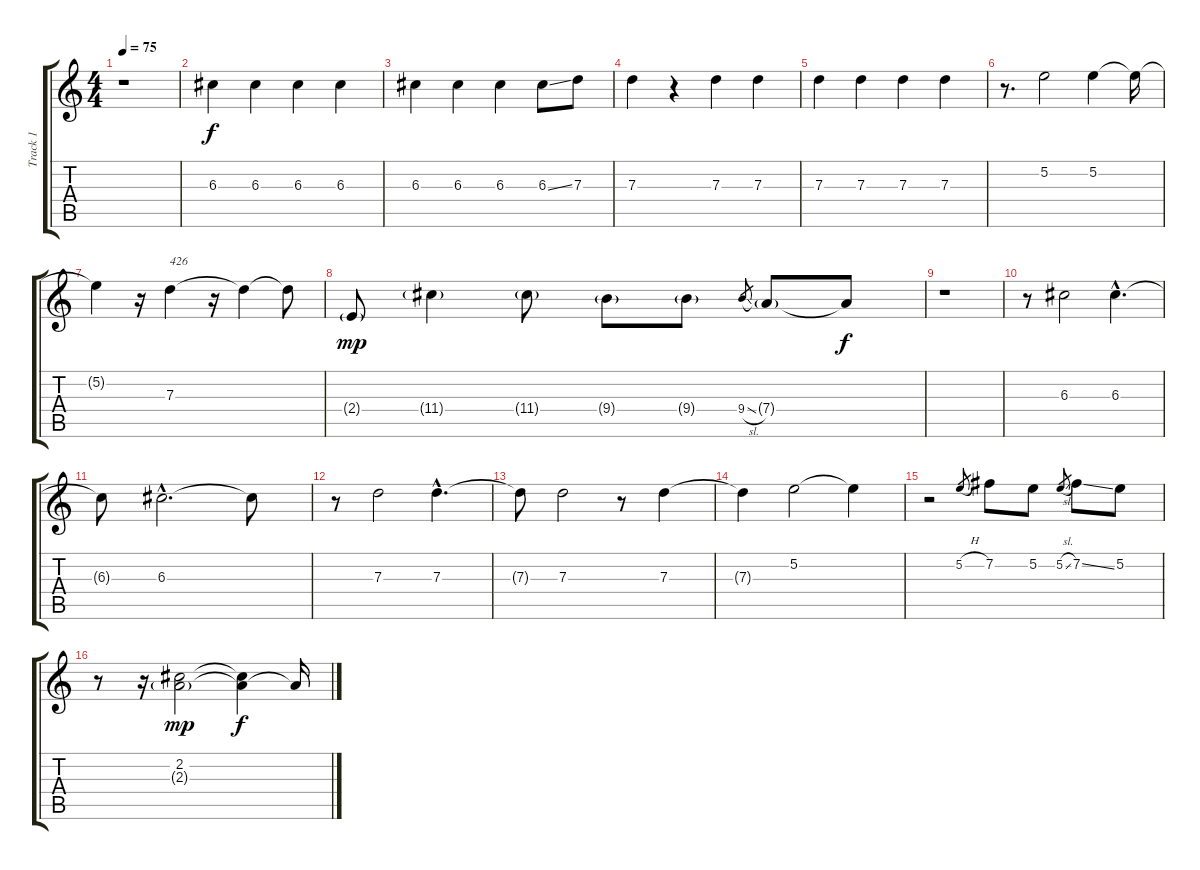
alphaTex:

\track ("Track 1" "Track 1") {instrument acousticguitarsteel}
\staff {score tabs}
\tuning (E4 B3 G3 D3 A2 E2) {hide}
\ts (4 4)
\tempo 75
\clef g2
\ks c
r.1{dy f} |
6.3.4 6.3.4 6.3.4 6.3.4 |
6.3.4 6.3.4 6.3.4 6.3{ss}.8 7.3.8 |
7.3.4 r.4 7.3.4 7.3.4 |
7.3.4 7.3.4 7.3.4 7.3.4 |
r.8{d} 5.2.2 5.2.4 5.2{t}.16 |
5.2{t}.4 r.16 7.3.4{txt "426"} r.16 7.3{t}.4 7.3{t}.8 |
2.4{g}.8{dy mp} 11.4{g}.4 11.4{g}.8 9.4{g}.8 9.4{g}.8 9.4{sl}.8{gr} 7.4{g}.8 7.4{t}.8{dy f} |
r.1 |
r.8 6.3.2 6.3{hac}.4{d} |
6.3{t}.8 6.3{hac}.2{d} 6.3{t}.8 |
r.8 7.3.2 7.3{hac}.4{d} |
7.3{t}.8 7.3.2 r.8 7.3.4 |
7.3{t}.4 5.2.2 5.2{t}.4 |
r.2 5.2{h}.8{gr} 7.2.8 5.2.8 5.2{sl}.8{gr} 7.2{ss}.8 5.2.8 |
r.8 r.16 (2.2 2.3{g}).2{dy mp} (2.2{t} 2.3{t}).4{dy f} 2.3{t}.16
